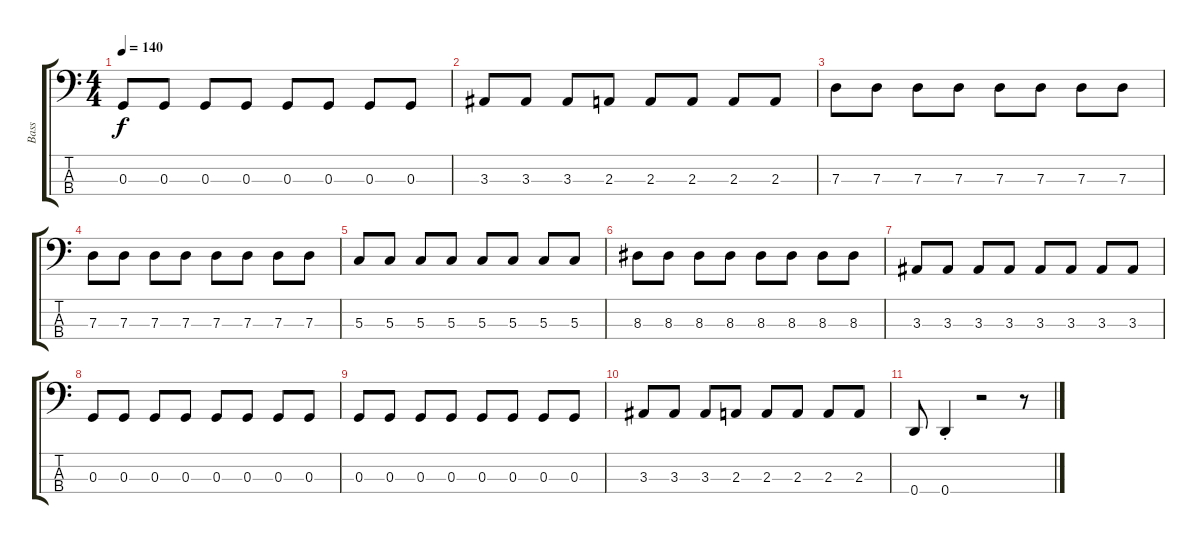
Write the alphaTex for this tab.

\track ("Bass" "Bass") {instrument electricbassfinger}
\staff {score tabs}
\tuning (F2 C2 G1 D1) {hide}
\ts (4 4)
\tempo 140
\clef f4
\ks c
0.3.8{dy f} 0.3.8 0.3.8 0.3.8 0.3.8 0.3.8 0.3.8 0.3.8 |
3.3.8 3.3.8 3.3.8 2.3.8 2.3.8 2.3.8 2.3.8 2.3.8 |
7.3.8 7.3.8 7.3.8 7.3.8 7.3.8 7.3.8 7.3.8 7.3.8 |
7.3.8 7.3.8 7.3.8 7.3.8 7.3.8 7.3.8 7.3.8 7.3.8 |
5.3.8 5.3.8 5.3.8 5.3.8 5.3.8 5.3.8 5.3.8 5.3.8 |
8.3.8 8.3.8 8.3.8 8.3.8 8.3.8 8.3.8 8.3.8 8.3.8 |
3.3.8 3.3.8 3.3.8 3.3.8 3.3.8 3.3.8 3.3.8 3.3.8 |
0.3.8 0.3.8 0.3.8 0.3.8 0.3.8 0.3.8 0.3.8 0.3.8 |
0.3.8 0.3.8 0.3.8 0.3.8 0.3.8 0.3.8 0.3.8 0.3.8 |
3.3.8 3.3.8 3.3.8 2.3.8 2.3.8 2.3.8 2.3.8 2.3.8 |
0.4.8 0.4{st}.4 r.2 r.8
